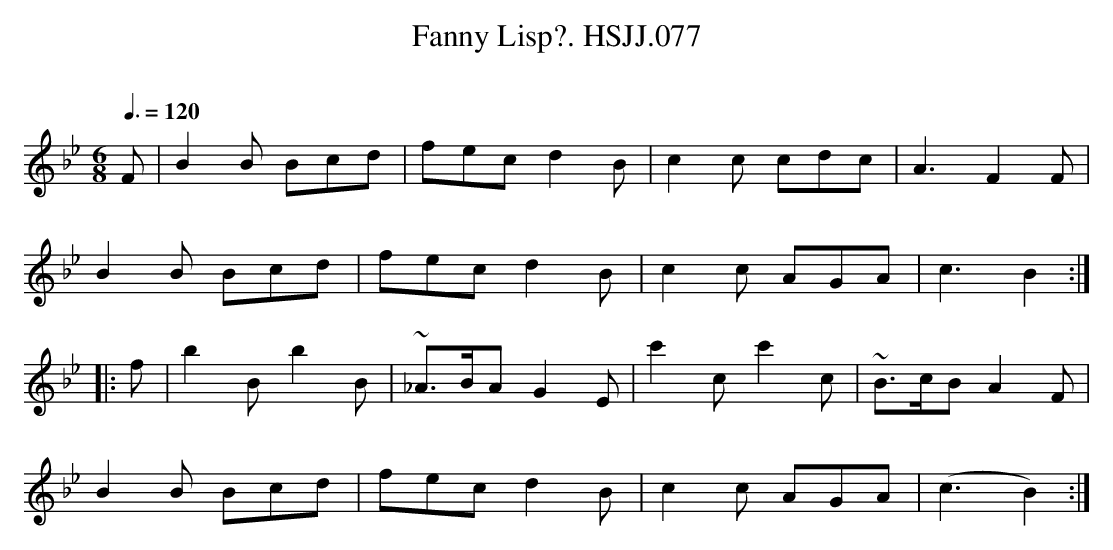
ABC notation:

X:1
T:Fanny Lisp?. HSJJ.077
M:6/8
L:1/8
Q:3/8=120
O:
K:Bb
F|B2B Bcd|fecd2B|c2c cdc|A3F2F|
B2B Bcd|fecd2B|c2c AGA|c3B2:|
|:f|b2Bb2B|~_A>BAG2E|c'2cc'2c|~B>cBA2F|
B2B Bcd|fecd2B|c2c AGA|(c3B2):|
